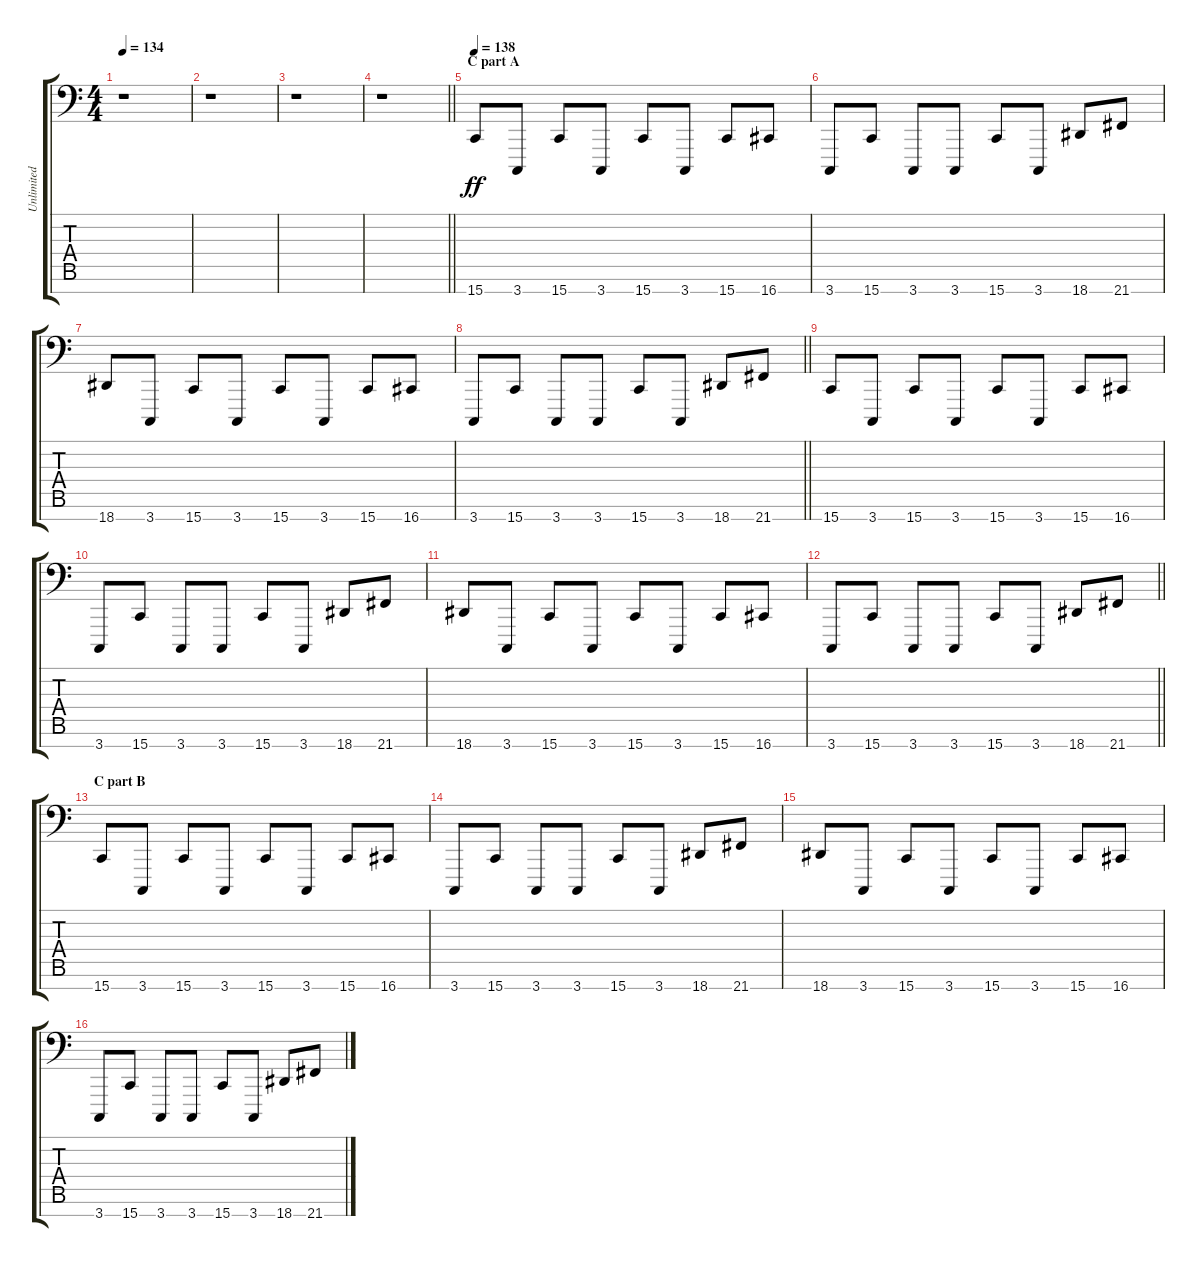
\track ("Unlimited Bass" "Unlimited ") {instrument lead1square}
\staff {score tabs}
\tuning (E4 B3 G3 D3 A2 E2 A0) {hide}
\ts (4 4)
\tempo 134
\clef f4
\ks c
r.1{dy ff} |
r.1 |
r.1 |
\barLineRight lightlight
r.1 |
\section ("" "C part A")
\tempo 138
15.7.8 3.7.8 15.7.8 3.7.8 15.7.8 3.7.8 15.7.8 16.7.8 |
3.7.8 15.7.8 3.7.8 3.7.8 15.7.8 3.7.8 18.7.8 21.7.8 |
18.7.8 3.7.8 15.7.8 3.7.8 15.7.8 3.7.8 15.7.8 16.7.8 |
\barLineRight lightlight
3.7.8 15.7.8 3.7.8 3.7.8 15.7.8 3.7.8 18.7.8 21.7.8 |
15.7.8 3.7.8 15.7.8 3.7.8 15.7.8 3.7.8 15.7.8 16.7.8 |
3.7.8 15.7.8 3.7.8 3.7.8 15.7.8 3.7.8 18.7.8 21.7.8 |
18.7.8 3.7.8 15.7.8 3.7.8 15.7.8 3.7.8 15.7.8 16.7.8 |
\barLineRight lightlight
3.7.8 15.7.8 3.7.8 3.7.8 15.7.8 3.7.8 18.7.8 21.7.8 |
\section ("" "C part B")
15.7.8 3.7.8 15.7.8 3.7.8 15.7.8 3.7.8 15.7.8 16.7.8 |
3.7.8 15.7.8 3.7.8 3.7.8 15.7.8 3.7.8 18.7.8 21.7.8 |
18.7.8 3.7.8 15.7.8 3.7.8 15.7.8 3.7.8 15.7.8 16.7.8 |
3.7.8 15.7.8 3.7.8 3.7.8 15.7.8 3.7.8 18.7.8 21.7.8
